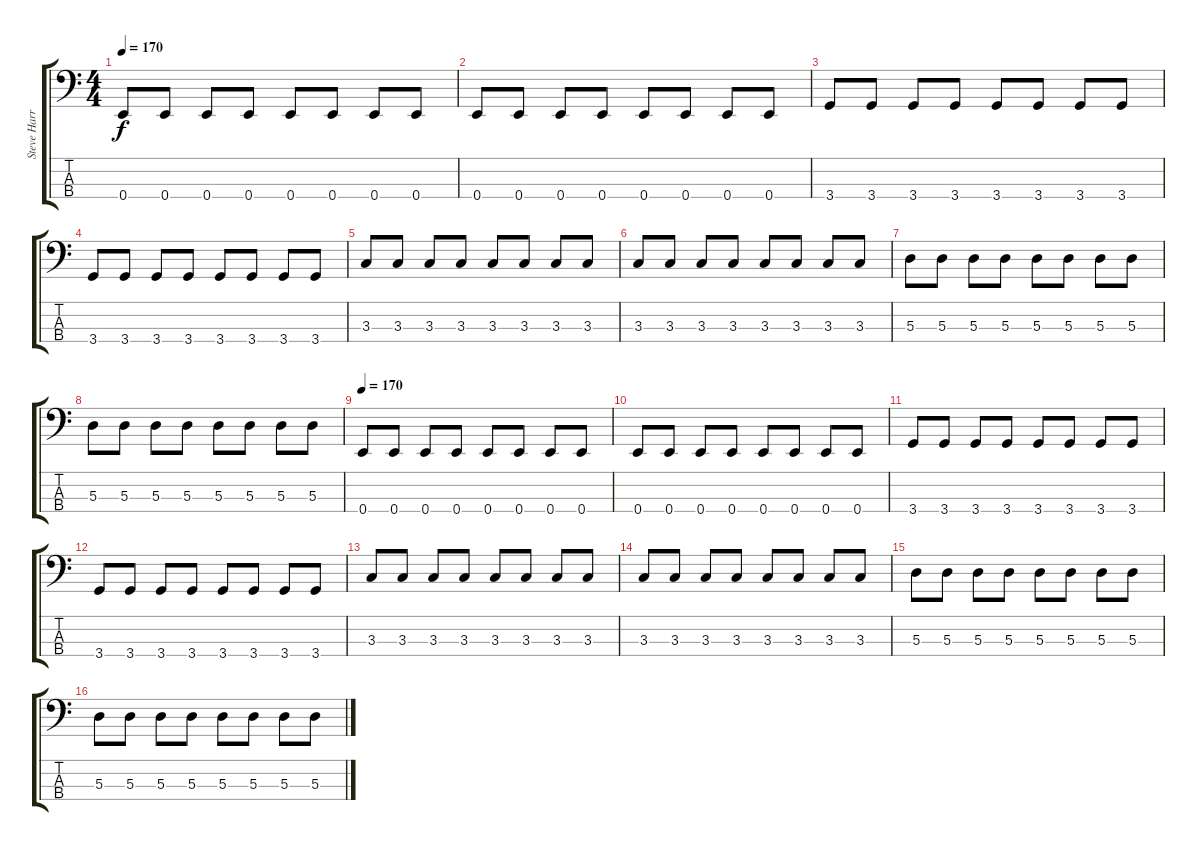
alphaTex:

\track ("Steve Harris" "Steve Harr") {instrument electricbassfinger}
\staff {score tabs}
\tuning (G2 D2 A1 E1) {hide}
\ts (4 4)
\tempo 170
\clef f4
\ks c
0.4.8{dy f} 0.4.8 0.4.8 0.4.8 0.4.8 0.4.8 0.4.8 0.4.8 |
0.4.8 0.4.8 0.4.8 0.4.8 0.4.8 0.4.8 0.4.8 0.4.8 |
3.4.8 3.4.8 3.4.8 3.4.8 3.4.8 3.4.8 3.4.8 3.4.8 |
3.4.8 3.4.8 3.4.8 3.4.8 3.4.8 3.4.8 3.4.8 3.4.8 |
3.3.8 3.3.8 3.3.8 3.3.8 3.3.8 3.3.8 3.3.8 3.3.8 |
3.3.8 3.3.8 3.3.8 3.3.8 3.3.8 3.3.8 3.3.8 3.3.8 |
5.3.8 5.3.8 5.3.8 5.3.8 5.3.8 5.3.8 5.3.8 5.3.8 |
5.3.8 5.3.8 5.3.8 5.3.8 5.3.8 5.3.8 5.3.8 5.3.8 |
\tempo 180
\tempo 170
0.4.8 0.4.8 0.4.8 0.4.8 0.4.8 0.4.8 0.4.8 0.4.8 |
0.4.8 0.4.8 0.4.8 0.4.8 0.4.8 0.4.8 0.4.8 0.4.8 |
3.4.8 3.4.8 3.4.8 3.4.8 3.4.8 3.4.8 3.4.8 3.4.8 |
3.4.8 3.4.8 3.4.8 3.4.8 3.4.8 3.4.8 3.4.8 3.4.8 |
3.3.8 3.3.8 3.3.8 3.3.8 3.3.8 3.3.8 3.3.8 3.3.8 |
3.3.8 3.3.8 3.3.8 3.3.8 3.3.8 3.3.8 3.3.8 3.3.8 |
5.3.8 5.3.8 5.3.8 5.3.8 5.3.8 5.3.8 5.3.8 5.3.8 |
5.3.8 5.3.8 5.3.8 5.3.8 5.3.8 5.3.8 5.3.8 5.3.8
